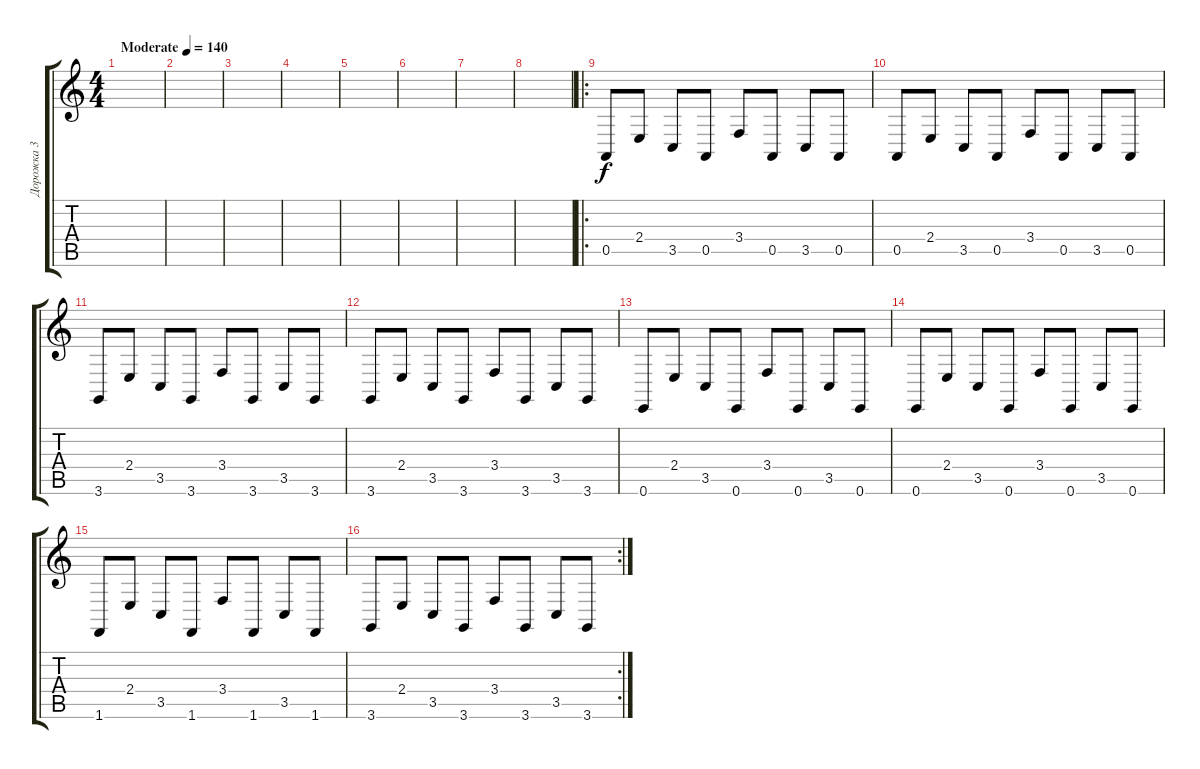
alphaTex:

\track ("Дорожка 3" "Дорожка 3") {instrument honkytonkpiano}
\staff {score tabs}
\tuning (E4 B3 G3 D3 A2 E2) {hide}
\ts (4 4)
\tempo (140 "Moderate")
\clef g2
\ks c
|
|
|
|
|
|
|
|
\ro
0.5.8 2.4.8 3.5.8 0.5.8 3.4.8 0.5.8 3.5.8 0.5.8 |
0.5.8 2.4.8 3.5.8 0.5.8 3.4.8 0.5.8 3.5.8 0.5.8 |
3.6.8 2.4.8 3.5.8 3.6.8 3.4.8 3.6.8 3.5.8 3.6.8 |
3.6.8 2.4.8 3.5.8 3.6.8 3.4.8 3.6.8 3.5.8 3.6.8 |
0.6.8 2.4.8 3.5.8 0.6.8 3.4.8 0.6.8 3.5.8 0.6.8 |
0.6.8 2.4.8 3.5.8 0.6.8 3.4.8 0.6.8 3.5.8 0.6.8 |
1.6.8 2.4.8 3.5.8 1.6.8 3.4.8 1.6.8 3.5.8 1.6.8 |
\rc 2
3.6.8 2.4.8 3.5.8 3.6.8 3.4.8 3.6.8 3.5.8 3.6.8
